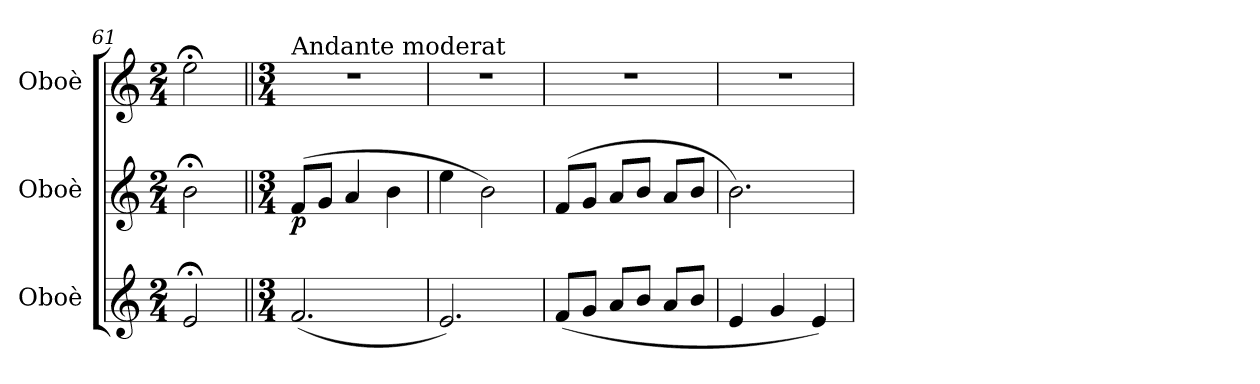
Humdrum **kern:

**kern	**kern	**dynam	**kern
*part3	*part2	*part2	*part1
*staff3	*staff2	*staff2	*staff1
*I"Oboè	*I"Oboè	*	*I"Oboè
*I'Ob.	*I'Ob.	*	*I'Ob.
*clefG2	*clefG2	*	*clefG2
*k[]	*k[]	*	*k[]
*M2/4	*M2/4	*	*M2/4
=61	=61	=61	=61
2e;</	2b;<\	.	2ee;<\
=62||	=62||	=62||	=62||
*M3/4	*M3/4	*	*M3/4
!	!	!	!LO:TX:t=Andante moderat
!	!	!LO:DY:b	!
(<2.f/	(>8f/L	p	2.r
.	8g/J	.	.
.	4a/	.	.
.	4b\	.	.
!!LO:LB:g=z
=63	=63	=63	=63
2.e/)	4ee\	.	2.r
.	2b\)	.	.
=64	=64	=64	=64
(>8f/L	(<8f/L	.	2.r
8g/J	8g/J	.	.
8a/L	8a/L	.	.
8b/J	8b/J	.	.
8a/L	8a/L	.	.
8b/J	8b/J	.	.
=65	=65	=65	=65
4e/	2.b\)	.	2.r
4g/	.	.	.
4e/)	.	.	.
=	=	=	=
*-	*-	*-	*-
